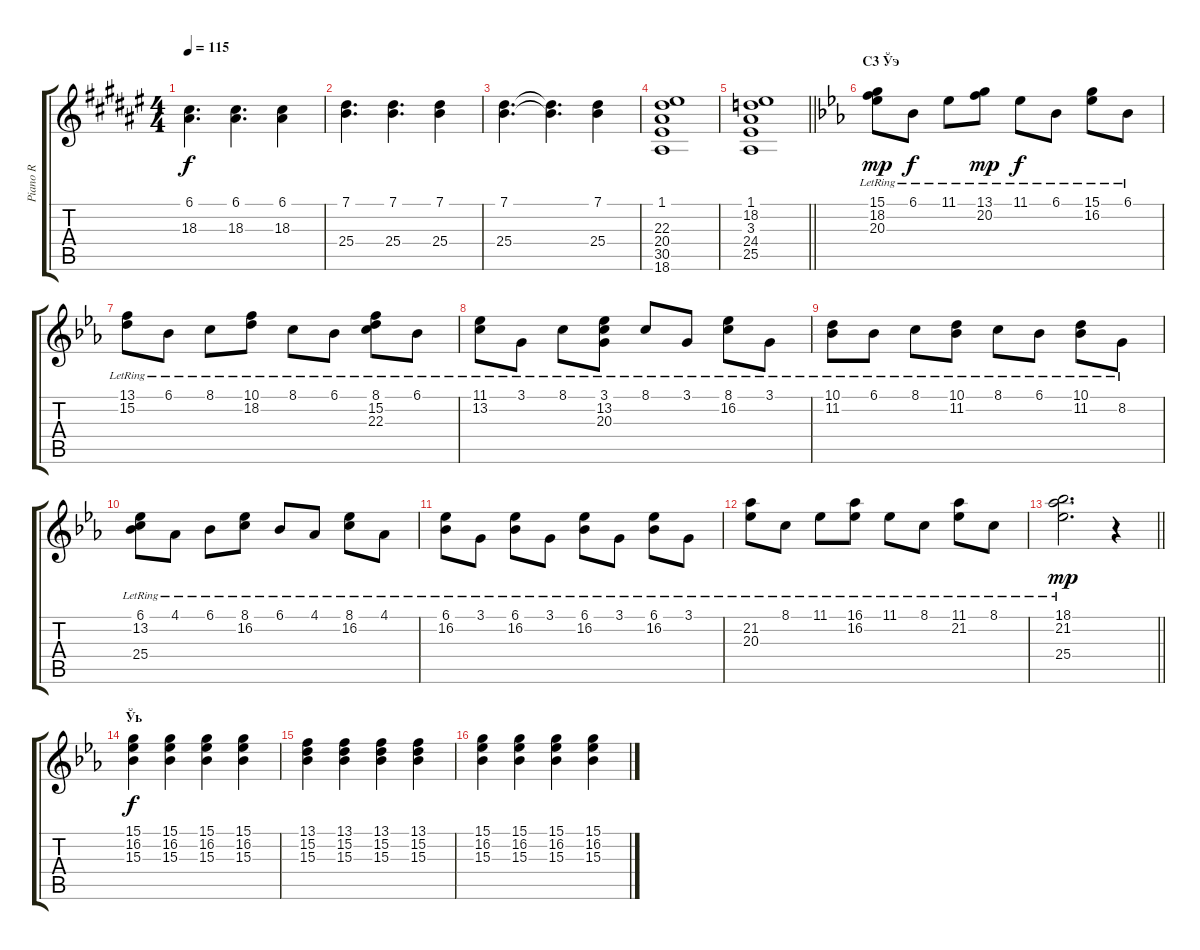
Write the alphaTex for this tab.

\track ("Piano R" "Piano R") {instrument acousticgrandpiano}
\staff {score tabs}
\tuning (E4 B3 G3 D3 A2 E2) {hide}
\ts (4 4)
\tempo 115
\clef g2
\ks d#minor
(6.1 18.3).4{d dy f} (6.1 18.3).4{d} (6.1 18.3).4 |
(7.1 25.4).4{d} (7.1 25.4).4{d} (7.1 25.4).4 |
(7.1 25.4).4{d} (7.1{t} 25.4{t}).4{d} (7.1 25.4).4 |
(1.1 22.3 20.4 30.5 18.6).1 |
\barLineRight lightlight
(1.1 18.2 3.3 24.4 25.5).1 |
\section ("" "C3 Ўэ")
\ks eb
(15.1{lr} 18.2{lr} 20.3{lr}).8{dy mp volume 12 balance 11} 6.1{lr}.8{dy f} 11.1{lr}.8 (13.1{lr} 20.2{lr}).8{dy mp} 11.1{lr}.8{dy f} 6.1{lr}.8 (15.1{lr} 16.2{lr}).8 6.1{lr}.8 |
(13.1{lr} 15.2{lr}).8 6.1{lr}.8 8.1{lr}.8 (10.1{lr} 18.2{lr}).8 8.1{lr}.8 6.1{lr}.8 (8.1{lr} 15.2{lr} 22.3{lr}).8 6.1{lr}.8 |
(11.1{lr} 13.2{lr}).8 3.1{lr}.8 8.1{lr}.8 (3.1{lr} 13.2{lr} 20.3{lr}).8 8.1{lr}.8 3.1{lr}.8 (8.1{lr} 16.2{lr}).8 3.1{lr}.8 |
(10.1{lr} 11.2{lr}).8 6.1{lr}.8 8.1{lr}.8 (10.1{lr} 11.2{lr}).8 8.1{lr}.8 6.1{lr}.8 (10.1{lr} 11.2{lr}).8 8.2{lr}.8 |
(6.1{lr} 13.2{lr} 25.4{lr}).8 4.1{lr}.8 6.1{lr}.8 (8.1{lr} 16.2{lr}).8 6.1{lr}.8 4.1{lr}.8 (8.1{lr} 16.2{lr}).8 4.1{lr}.8 |
(6.1{lr} 16.2{lr}).8 3.1{lr}.8 (6.1{lr} 16.2{lr}).8 3.1{lr}.8 (6.1{lr} 16.2{lr}).8 3.1{lr}.8 (6.1{lr} 16.2{lr}).8 3.1{lr}.8 |
(21.2{lr} 20.3{lr}).8 8.1{lr}.8 11.1{lr}.8 (16.1{lr} 16.2{lr}).8 11.1{lr}.8 8.1{lr}.8 (11.1{lr} 21.2{lr}).8 8.1{lr}.8 |
\barLineRight lightlight
(18.1 21.2 25.4{lr}).2{d dy mp} r.4 |
\section ("" "Ўь")
(15.1 16.2 15.3).4{dy f volume 10 balance 5} (15.1 16.2 15.3).4 (15.1 16.2 15.3).4 (15.1 16.2 15.3).4 |
(13.1 15.2 15.3).4 (13.1 15.2 15.3).4 (13.1 15.2 15.3).4 (13.1 15.2 15.3).4 |
(15.1 16.2 15.3).4 (15.1 16.2 15.3).4 (15.1 16.2 15.3).4 (15.1 16.2 15.3).4
